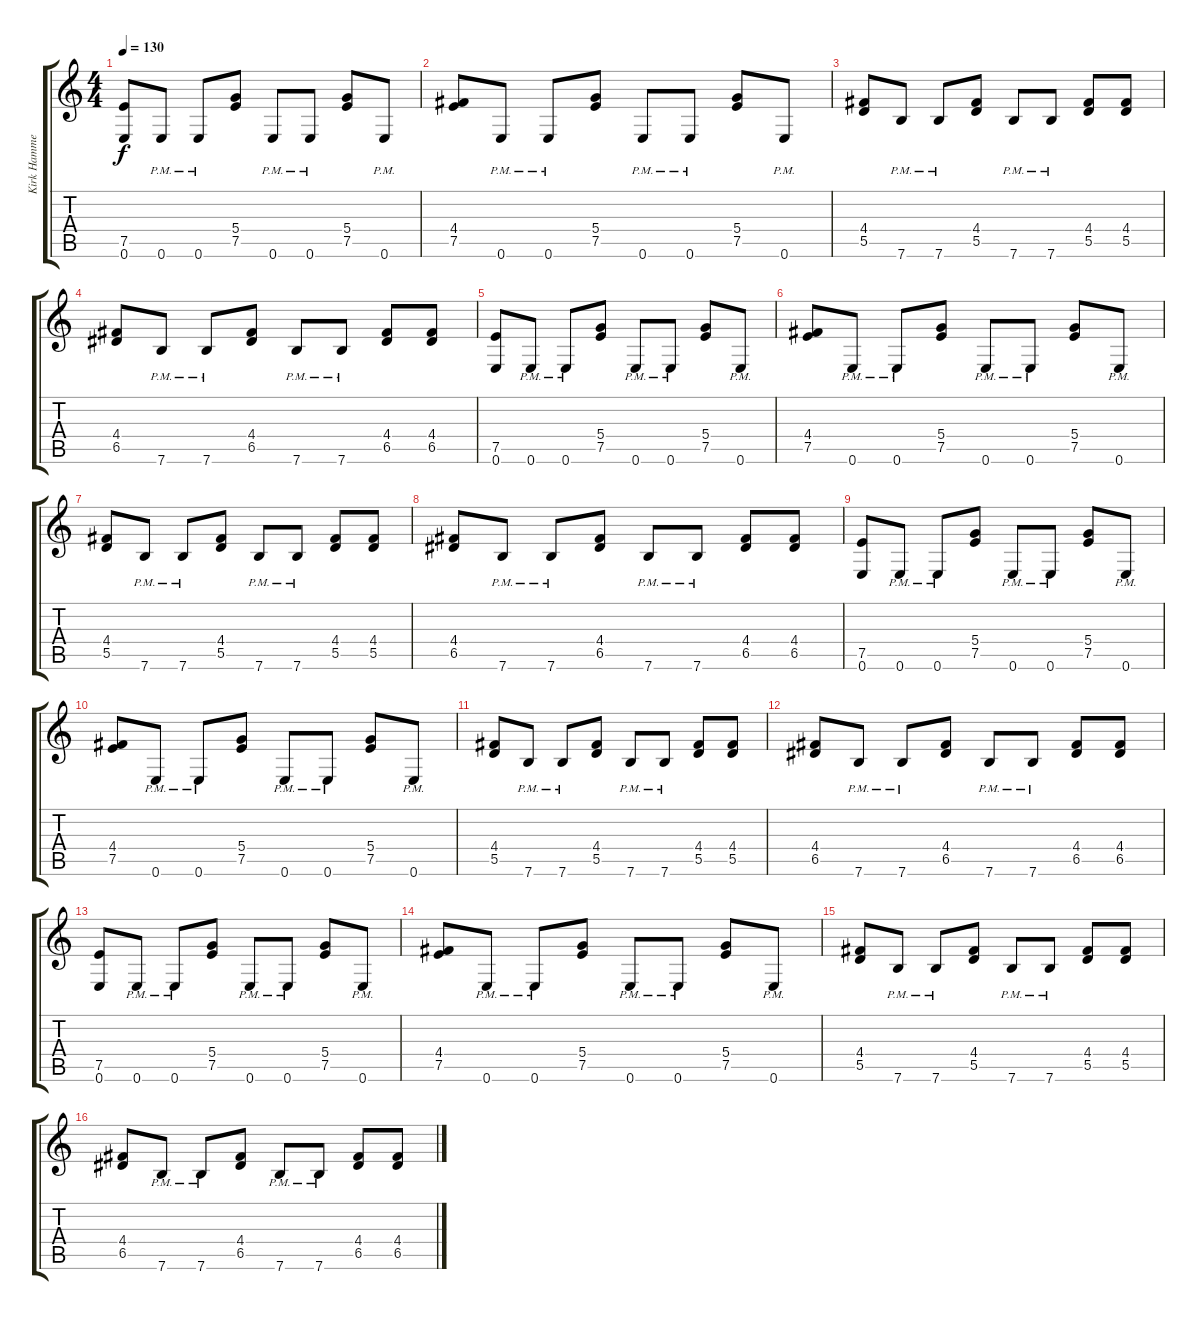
\track ("Kirk Hammet" "Kirk Hamme") {instrument distortionguitar}
\staff {score tabs}
\tuning (E4 B3 G3 D3 A2 E2) {hide}
\ts (4 4)
\tempo 130
\clef g2
\ks c
(7.5 0.6).8{dy f volume 13} 0.6{pm}.8 0.6{pm}.8 (5.4 7.5).8 0.6{pm}.8 0.6{pm}.8 (5.4 7.5).8 0.6{pm}.8 |
(4.4 7.5).8 0.6{pm}.8 0.6{pm}.8 (5.4 7.5).8 0.6{pm}.8 0.6{pm}.8 (5.4 7.5).8 0.6{pm}.8 |
(4.4 5.5).8 7.6{pm}.8 7.6{pm}.8 (4.4 5.5).8 7.6{pm}.8 7.6{pm}.8 (4.4 5.5).8 (4.4 5.5).8 |
(4.4 6.5).8 7.6{pm}.8 7.6{pm}.8 (4.4 6.5).8 7.6{pm}.8 7.6{pm}.8 (4.4 6.5).8 (4.4 6.5).8 |
(7.5 0.6).8 0.6{pm}.8 0.6{pm}.8 (5.4 7.5).8 0.6{pm}.8 0.6{pm}.8 (5.4 7.5).8 0.6{pm}.8 |
(4.4 7.5).8 0.6{pm}.8 0.6{pm}.8 (5.4 7.5).8 0.6{pm}.8 0.6{pm}.8 (5.4 7.5).8 0.6{pm}.8 |
(4.4 5.5).8 7.6{pm}.8 7.6{pm}.8 (4.4 5.5).8 7.6{pm}.8 7.6{pm}.8 (4.4 5.5).8 (4.4 5.5).8 |
(4.4 6.5).8 7.6{pm}.8 7.6{pm}.8 (4.4 6.5).8 7.6{pm}.8 7.6{pm}.8 (4.4 6.5).8 (4.4 6.5).8 |
(7.5 0.6).8 0.6{pm}.8 0.6{pm}.8 (5.4 7.5).8 0.6{pm}.8 0.6{pm}.8 (5.4 7.5).8 0.6{pm}.8 |
(4.4 7.5).8 0.6{pm}.8 0.6{pm}.8 (5.4 7.5).8 0.6{pm}.8 0.6{pm}.8 (5.4 7.5).8 0.6{pm}.8 |
(4.4 5.5).8 7.6{pm}.8 7.6{pm}.8 (4.4 5.5).8 7.6{pm}.8 7.6{pm}.8 (4.4 5.5).8 (4.4 5.5).8 |
(4.4 6.5).8 7.6{pm}.8 7.6{pm}.8 (4.4 6.5).8 7.6{pm}.8 7.6{pm}.8 (4.4 6.5).8 (4.4 6.5).8 |
(7.5 0.6).8 0.6{pm}.8 0.6{pm}.8 (5.4 7.5).8 0.6{pm}.8 0.6{pm}.8 (5.4 7.5).8 0.6{pm}.8 |
(4.4 7.5).8 0.6{pm}.8 0.6{pm}.8 (5.4 7.5).8 0.6{pm}.8 0.6{pm}.8 (5.4 7.5).8 0.6{pm}.8 |
(4.4 5.5).8 7.6{pm}.8 7.6{pm}.8 (4.4 5.5).8 7.6{pm}.8 7.6{pm}.8 (4.4 5.5).8 (4.4 5.5).8 |
(4.4 6.5).8 7.6{pm}.8 7.6{pm}.8 (4.4 6.5).8 7.6{pm}.8 7.6{pm}.8 (4.4 6.5).8 (4.4 6.5).8
